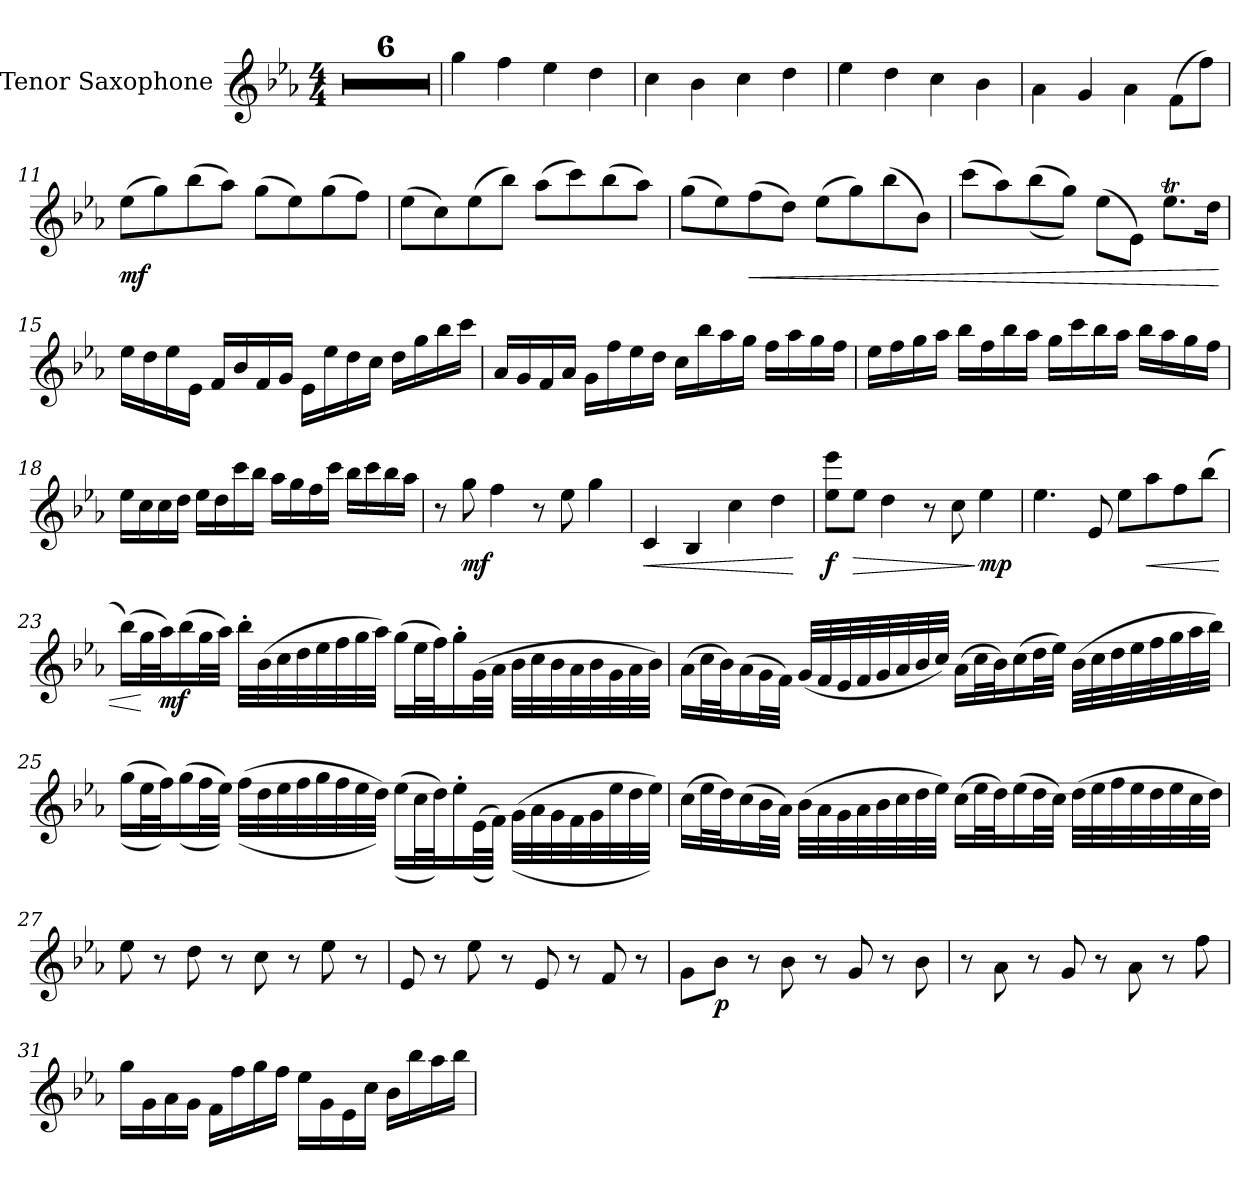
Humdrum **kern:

**kern	**dynam
*part1	*part1
*staff1	*staff1
*I"Tenor Saxophone	*
*I'T. Sax.	*
*clefG2	*
*ITrd8c14	*
*k[b-e-a-]	*
*M4/4	*
*MM40	*
=1	=1
1r	.
=2	=2
1r	.
=3	=3
1r	.
=4	=4
1r	.
=5	=5
1r	.
=6	=6
1r	.
=7	=7
4g\	.
4f\	.
4e-\	.
4d\	.
=8	=8
4c\	.
4B-\	.
4c\	.
4d\	.
=9	=9
4e-\	.
4d\	.
4c\	.
4B-\	.
=10	=10
4A-\	.
4G/	.
4A-\	.
(8F\L	.
8f\J)	.
!!LO:LB:g=z
=11	=11
!	!LO:DY:b
(8e-\L	mf
8g\)	.
(8b-\	.
8a-\J)	.
(8g\L	.
8e-\)	.
(8g\	.
8f\J)	.
=12	=12
(8e-\L	.
8c\)	.
(8e-\	.
8b-\J)	.
(8a-\L	.
8cc\)	.
(8b-\	.
8a-\J)	.
=13	=13
(8g\L	.
8e-\)	.
!	!LO:HP:b
(8f\	<
8d\J)	.
(8e-\L	.
8g\)	.
(8b-\	.
8B-\J)	.
=14	=14
(8cc\L	.
8a-\)	.
((8b-\	.
8g\J))	.
(8e-\L	.
8E-\J)	.
8.e-T\L	.
16d\Jk	.
.	[
!!LO:LB:g=z
=15	=15
16e-\LL	.
16d\	.
16e-\	.
16E-\JJ	.
16F/LL	.
16B-/	.
16F/	.
16G/JJ	.
16E-\LL	.
16e-\	.
16d\	.
16c\JJ	.
16d\LL	.
16g\	.
16b-\	.
16cc\JJ	.
=16	=16
16A-/LL	.
16G/	.
16F/	.
16A-/JJ	.
16G\LL	.
16f\	.
16e-\	.
16d\JJ	.
16c\LL	.
16b-\	.
16a-\	.
16g\JJ	.
16f\LL	.
16a-\	.
16g\	.
16f\JJ	.
!!LO:LB:g=z
=17	=17
16e-\LL	.
16f\	.
16g\	.
16a-\JJ	.
16b-\LL	.
16f\	.
16b-\	.
16a-\JJ	.
16g\LL	.
16cc\	.
16b-\	.
16a-\JJ	.
16b-\LL	.
16a-\	.
16g\	.
16f\JJ	.
=18	=18
16e-\LL	.
16c\	.
16c\	.
16d\JJ	.
16e-\LL	.
16d\	.
16cc\	.
16b-\JJ	.
16a-\LL	.
16g\	.
16f\	.
16cc\JJ	.
16b-\LL	.
16cc\	.
16b-\	.
16a-\JJ	.
=19	=19
8r	.
!	!LO:DY:b
8g\	mf
4f\	.
8r	.
8e-\	.
4g\	.
!!LO:LB:g=z
=20	=20
!	!LO:HP:b
4C/	<
4BB-/	.
4c\	.
4d\	.
.	[
=21	=21
!	!LO:DY:b
8e-\ 8ee-\L	f
!	!LO:HP:b
8e-\J	>
4d\	.
8r	.
8c\	.
!	!LO:DY:n=1:b
4e-\	] mp
=22	=22
4.e-\	.
8E-/	.
8e-\L	.
!	!LO:HP:b
8a-\	<
8f\	.
(8b-\J	.
!!LO:LB:g=z
=23	=23
(16b-\LL)	.
32g\L	[
!	!LO:DY:b
32a-\J)	mf
(16b-\	.
32g\L	.
32a-\JJJ)	.
32b-'\LLL	.
(32B-\	.
32c\	.
32d\	.
32e-\	.
32f\	.
32g\	.
32a-\JJJ)	.
(16g\LL	.
32e-\L	.
32f\J)	.
16g'\	.
(32G\L	.
32A-\JJJ	.
32B-\LLL	.
32c\	.
32B-\	.
32A-\	.
32B-\	.
32G\	.
32A-\	.
32B-\JJJ)	.
!!LO:LB:g=z
=24	=24
(16A-\LL	.
32c\L	.
32B-\J)	.
(16A-\	.
32G\L	.
32F\JJJ)	.
(32G/LLL	.
32F/	.
32E-/	.
32F/	.
32G/	.
32A-/	.
32B-/	.
32c/JJJ)	.
(16A-\LL	.
32c\L	.
32B-\J)	.
(16c\	.
32d\L	.
32e-\JJJ)	.
(32B-\LLL	.
32c\	.
32d\	.
32e-\	.
32f\	.
32g\	.
32a-\	.
32b-\JJJ)	.
!!LO:LB:g=z
=25	=25
((16g\LL	.
32e-\L	.
32f\J))	.
((16g\	.
32f\L	.
32e-\JJJ))	.
((32f\LLL	.
32d\	.
32e-\	.
32f\	.
32g\	.
32f\	.
32e-\	.
32d\JJJ))	.
((16e-\LL	.
32c\L	.
32d\J))	.
16e-'\	.
((32E-\L	.
32F\JJJ))	.
((32G\LLL	.
32A-\	.
32G\	.
32F\	.
32G\	.
32e-\	.
32d\	.
32e-\JJJ))	.
!!LO:LB:g=z
=26	=26
(16c\LL	.
32e-\L	.
32d\J)	.
(16c\	.
32B-\L	.
32A-\JJJ)	.
(32B-\LLL	.
32A-\	.
32G\	.
32A-\	.
32B-\	.
32c\	.
32d\	.
32e-\JJJ)	.
(16c\LL	.
32e-\L	.
32d\J)	.
(16e-\	.
32d\L	.
32c\JJJ)	.
(32d\LLL	.
32e-\	.
32f\	.
32e-\	.
32d\	.
32e-\	.
32c\	.
32d\JJJ)	.
=27	=27
8e-\	.
8r	.
8d\	.
8r	.
8c\	.
8r	.
8e-\	.
8r	.
=28	=28
8E-/	.
8r	.
8e-\	.
8r	.
8E-/	.
8r	.
8F/	.
8r	.
!!LO:LB:g=z
=29	=29
8G\L	.
!	!LO:DY:b
8B-\J	p
8r	.
8B-\	.
8r	.
8G/	.
8r	.
8B-\	.
=30	=30
8r	.
8A-\	.
8r	.
8G/	.
8r	.
8A-\	.
8r	.
8f\	.
=31	=31
16g\LL	.
16G\	.
16A-\	.
16G\JJ	.
16F\LL	.
16f\	.
16g\	.
16f\JJ	.
16e-\LL	.
16G\	.
16E-\	.
16c\JJ	.
16B-\LL	.
16b-\	.
16a-\	.
16b-\JJ	.
=	=
*-	*-
